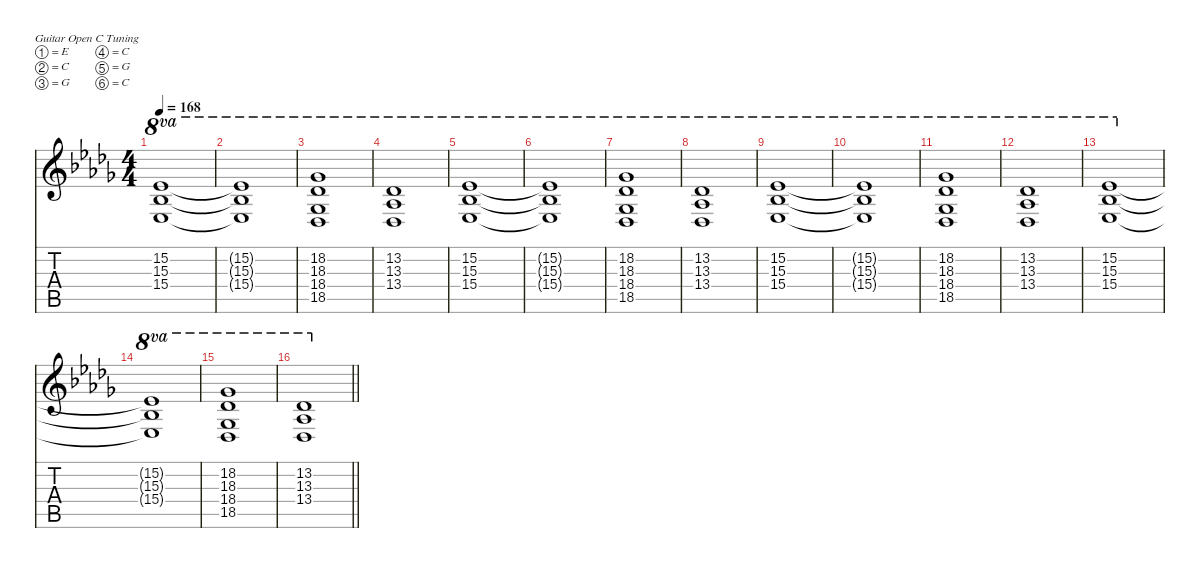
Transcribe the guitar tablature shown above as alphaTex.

\defaultSystemsLayout 4
\hideDynamics
\bracketExtendMode nobrackets
\singleTrackTrackNamePolicy hidden
\multiTrackTrackNamePolicy hidden
\firstSystemTrackNameMode fullname
\firstSystemTrackNameOrientation horizontal
\otherSystemsTrackNameOrientation horizontal
\track ("Keys Right Hand" "led.synth.") {instrument lead2sawtooth}
\staff {score tabs}
\tuning (E4 C4 G3 C3 G2 C2)
\ts (4 4)
\tempo 168
\clef g2
\ks db
(15.2{acc b} 15.3{acc b} 15.4{acc b}).1{ot 8va dy f beam Up} |
(15.2{t acc b} 15.3{t acc b} 15.4{t acc b}).1{ot 8va beam Up} |
(18.2{acc b} 18.3{acc b} 18.4{acc b} 18.5{acc b}).1{ot 8va beam Up} |
(13.2{acc b} 13.3{acc b} 13.4{acc b}).1{ot 8va beam Up} |
(15.2{acc b} 15.3{acc b} 15.4{acc b}).1{ot 8va beam Up} |
(15.2{t acc b} 15.3{t acc b} 15.4{t acc b}).1{ot 8va beam Up} |
(18.2{acc b} 18.3{acc b} 18.4{acc b} 18.5{acc b}).1{ot 8va beam Up} |
(13.2{acc b} 13.3{acc b} 13.4{acc b}).1{ot 8va beam Up} |
(15.2{acc b} 15.3{acc b} 15.4{acc b}).1{ot 8va beam Up} |
(15.2{t acc b} 15.3{t acc b} 15.4{t acc b}).1{ot 8va beam Up} |
(18.2{acc b} 18.3{acc b} 18.4{acc b} 18.5{acc b}).1{ot 8va beam Up} |
(13.2{acc b} 13.3{acc b} 13.4{acc b}).1{ot 8va beam Up} |
(15.2{acc b} 15.3{acc b} 15.4{acc b}).1{ot 8va beam Up} |
(15.2{t acc b} 15.3{t acc b} 15.4{t acc b}).1{ot 8va beam Up} |
(18.2{acc b} 18.3{acc b} 18.4{acc b} 18.5{acc b}).1{ot 8va beam Up} |
\barLineRight lightlight
(13.2{acc b} 13.3{acc b} 13.4{acc b}).1{ot 8va beam Up}
